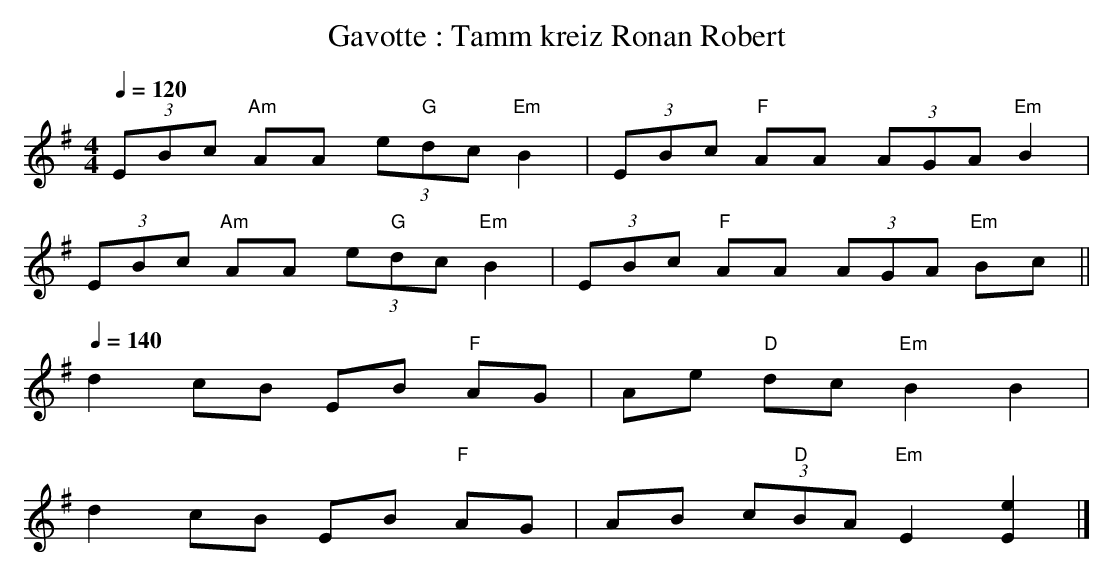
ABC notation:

X:1
T:Gavotte : Tamm kreiz Ronan Robert
Q:1/4=120
M:4/4
L:1/8
K:G
(3EBc "Am"AA (3e"G"dc "Em"B2 | (3EBc "F"AA (3AGA "Em"B2 |
(3EBc "Am"AA (3e"G"dc "Em"B2 | (3EBc "F"AA (3AGA "Em"Bc ||
Q:1/4=140
d2 cB EB "F"AG | Ae "D"dc "Em"B2 B2 |
d2 cB EB "F"AG | AB (3c"D"BA "Em"E2 [E2e2] |]
